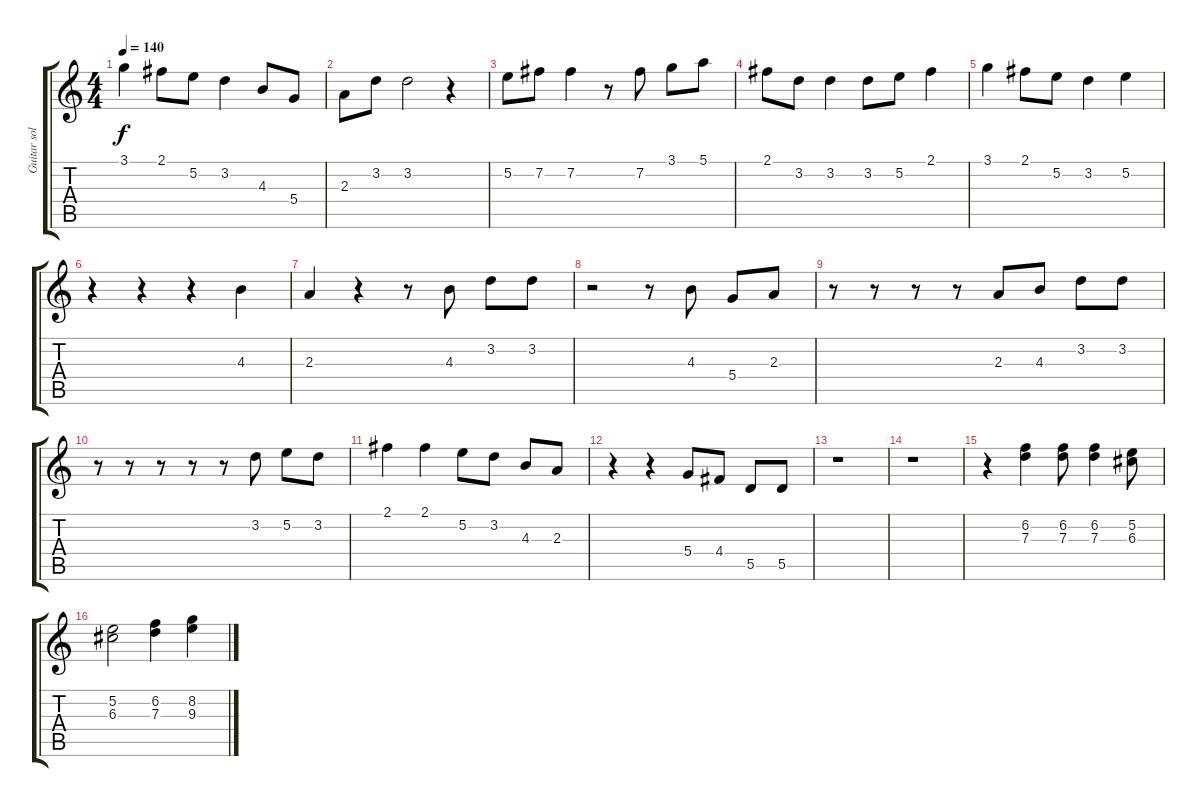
\track ("Guitar solo" "Guitar sol") {instrument acousticguitarsteel}
\staff {score tabs}
\tuning (E4 B3 G3 D3 A2 E2) {hide}
\ts (4 4)
\tempo 140
\clef g2
\ks c
3.1.4{dy f} 2.1.8 5.2.8 3.2.4 4.3.8 5.4.8 |
2.3.8 3.2.8 3.2.2 r.4 |
5.2.8 7.2.8 7.2.4 r.8 7.2.8 3.1.8 5.1.8 |
2.1.8 3.2.8 3.2.4 3.2.8 5.2.8 2.1.4 |
3.1.4 2.1.8 5.2.8 3.2.4 5.2.4 |
r.4 r.4 r.4 4.3.4 |
2.3.4 r.4 r.8 4.3.8 3.2.8 3.2.8 |
r.2 r.8 4.3.8 5.4.8 2.3.8 |
r.8 r.8 r.8 r.8 2.3.8 4.3.8 3.2.8 3.2.8 |
r.8 r.8 r.8 r.8 r.8 3.2.8 5.2.8 3.2.8 |
2.1.4 2.1.4 5.2.8 3.2.8 4.3.8 2.3.8 |
r.4 r.4 5.4.8 4.4.8 5.5.8 5.5.8 |
r.1 |
r.1 |
r.4 (6.2 7.3).4 (6.2 7.3).8 (6.2 7.3).4 (5.2 6.3).8 |
(5.2 6.3).2 (6.2 7.3).4 (8.2 9.3).4
